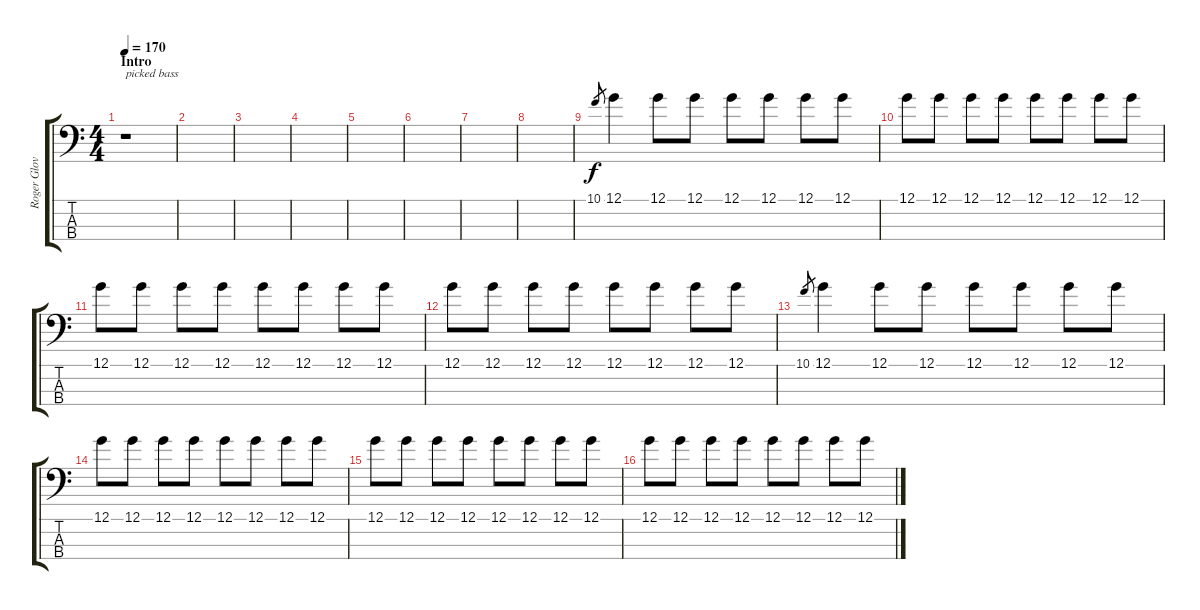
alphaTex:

\track ("Roger Glover" "Roger Glov") {instrument electricbassfinger}
\staff {score tabs}
\tuning (G2 D2 A1 E1) {hide}
\ts (4 4)
\section ("" "Intro")
\tempo 170
\clef f4
\ks c
r.1{txt "picked bass" dy f instrument electricbassfinger} |
|
|
|
|
|
|
|
10.1.8{gr} 12.1.4 12.1.8 12.1.8 12.1.8 12.1.8 12.1.8 12.1.8 |
12.1.8 12.1.8 12.1.8 12.1.8 12.1.8 12.1.8 12.1.8 12.1.8 |
12.1.8 12.1.8 12.1.8 12.1.8 12.1.8 12.1.8 12.1.8 12.1.8 |
12.1.8 12.1.8 12.1.8 12.1.8 12.1.8 12.1.8 12.1.8 12.1.8 |
10.1.8{gr} 12.1.4 12.1.8 12.1.8 12.1.8 12.1.8 12.1.8 12.1.8 |
12.1.8 12.1.8 12.1.8 12.1.8 12.1.8 12.1.8 12.1.8 12.1.8 |
12.1.8 12.1.8 12.1.8 12.1.8 12.1.8 12.1.8 12.1.8 12.1.8 |
12.1.8 12.1.8 12.1.8 12.1.8 12.1.8 12.1.8 12.1.8 12.1.8
